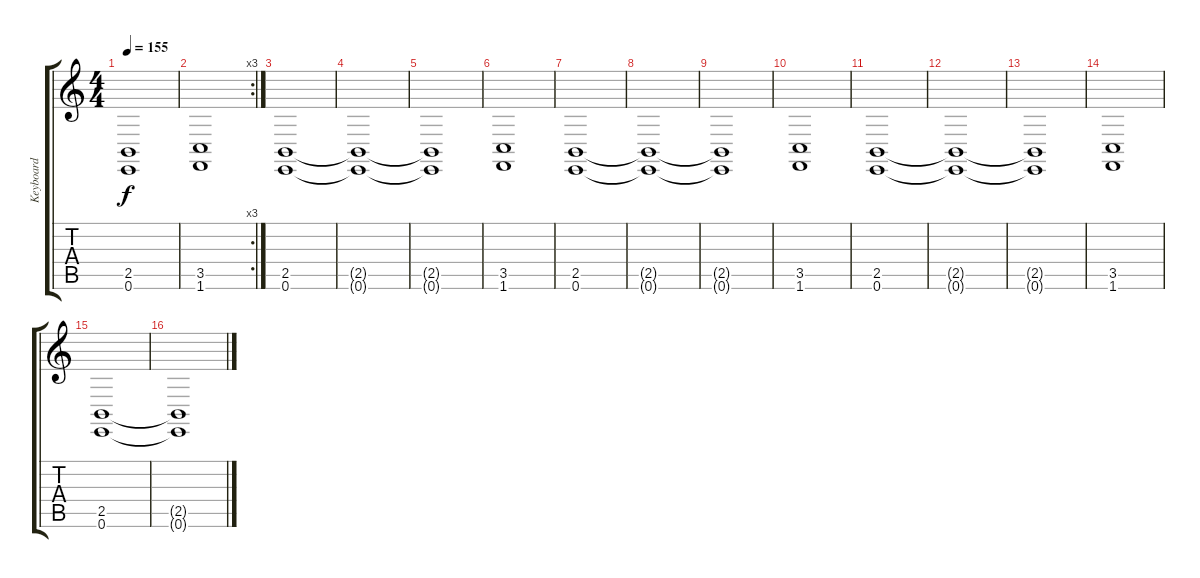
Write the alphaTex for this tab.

\track ("Keyboard" "Keyboard") {instrument pad2warm}
\staff {score tabs}
\tuning (E4 B3 G3 D3 A2 E2) {hide}
\ts (4 4)
\tempo 155
\clef g2
\ks c
(2.5{t} 0.6{t}).1{dy f} |
\rc 3
(3.5 1.6).1 |
(2.5 0.6).1 |
(2.5{t} 0.6{t}).1 |
(2.5{t} 0.6{t}).1 |
(3.5 1.6).1 |
(2.5 0.6).1 |
(2.5{t} 0.6{t}).1 |
(2.5{t} 0.6{t}).1 |
(3.5 1.6).1 |
(2.5 0.6).1 |
(2.5{t} 0.6{t}).1 |
(2.5{t} 0.6{t}).1 |
(3.5 1.6).1 |
(2.5 0.6).1 |
(2.5{t} 0.6{t}).1
